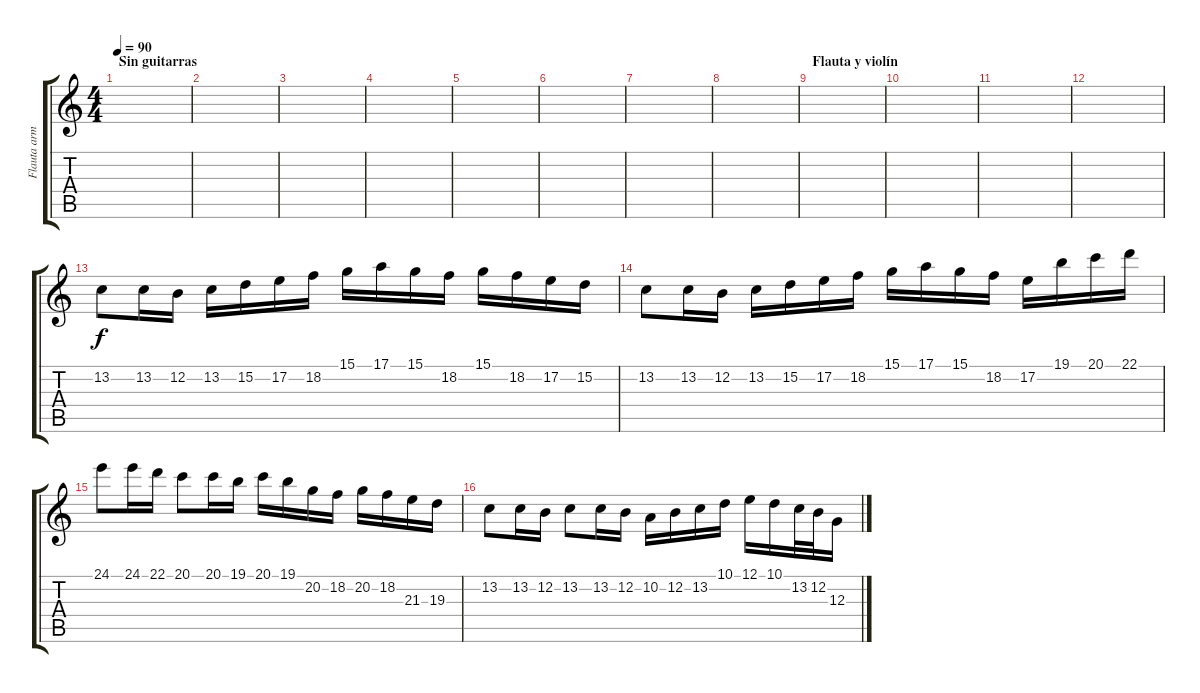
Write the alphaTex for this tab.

\track ("Flauta armonia" "Flauta arm") {instrument flute}
\staff {score tabs}
\tuning (E4 B3 G3 D3 A2 E2) {hide}
\ts (4 4)
\section ("" "Sin guitarras")
\tempo 90
\clef g2
\ks c
|
|
|
|
|
|
|
|
\section ("" "Flauta y violín")
|
|
|
|
13.2.8{volume 12 instrument flute} 13.2.16 12.2.16 13.2.16 15.2.16 17.2.16 18.2.16 15.1.16 17.1.16 15.1.16 18.2.16 15.1.16 18.2.16 17.2.16 15.2.16 |
13.2.8 13.2.16 12.2.16 13.2.16 15.2.16 17.2.16 18.2.16 15.1.16 17.1.16 15.1.16 18.2.16 17.2.16 19.1.16 20.1.16 22.1.16 |
24.1.8 24.1.16 22.1.16 20.1.8 20.1.16 19.1.16 20.1.16 19.1.16 20.2.16 18.2.16 20.2.16 18.2.16 21.3.16 19.3.16 |
13.2.8 13.2.16 12.2.16 13.2.8 13.2.16 12.2.16 10.2.16 12.2.16 13.2.16 10.1.16 12.1.16 10.1.16 13.2.32 12.2.32 12.3.16
